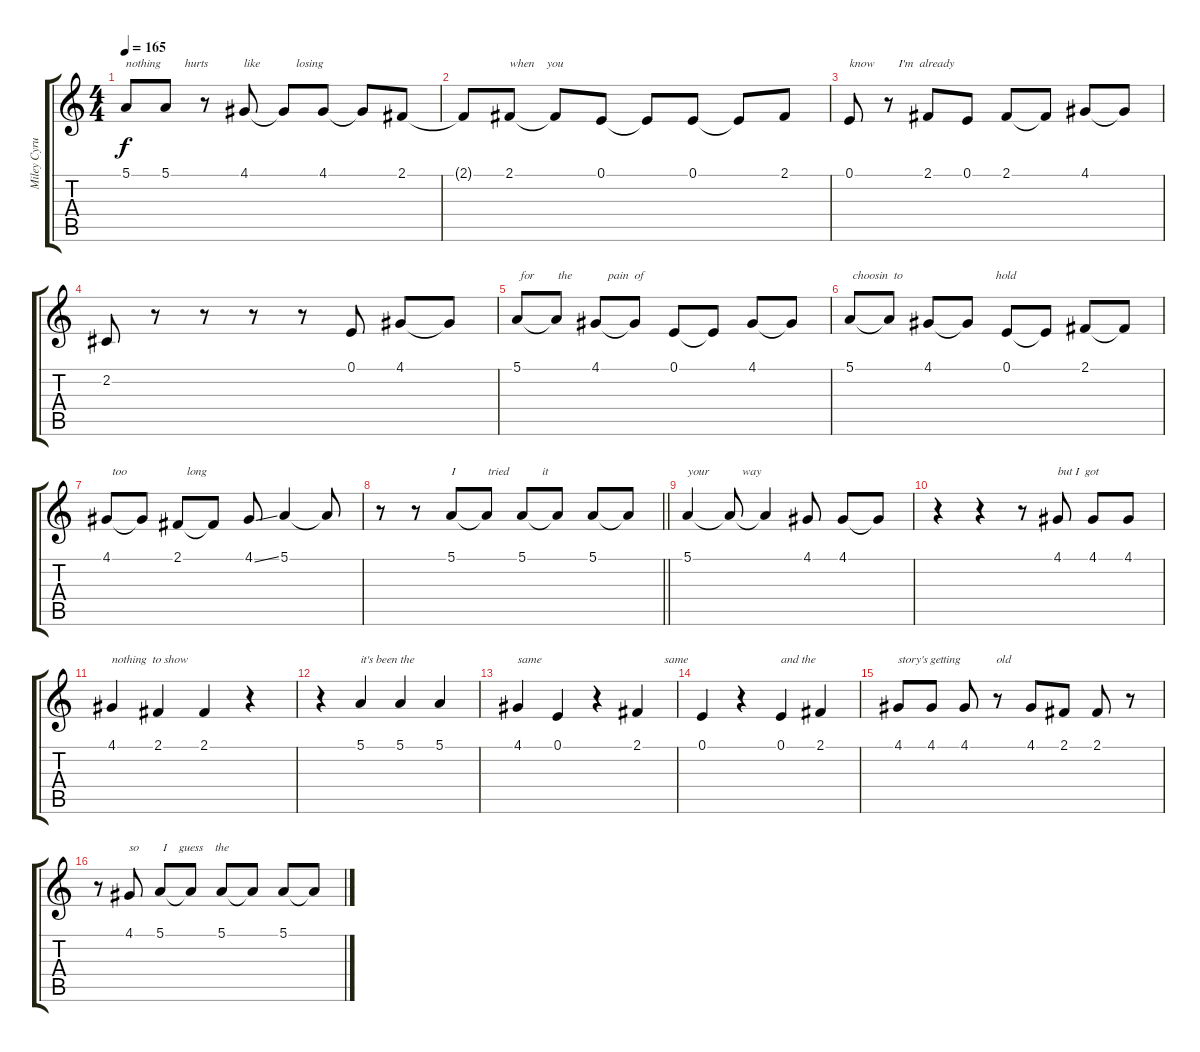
\track ("Miley Cyrus" "Miley Cyru") {instrument cello}
\staff {score tabs}
\tuning (E4 B3 G3 D3 A2 E2) {hide}
\ts (4 4)
\section ("" "")
\tempo 165
\clef g2
\ks c
5.1.8{txt "nothing        hurts            like            losing" dy f} 5.1.8 r.8 4.1.8 4.1{t}.8 4.1.8 4.1{t}.8 2.1.8 |
2.1{t}.8 2.1.8{txt "when    you       "} 2.1{t}.8 0.1.8 0.1{t}.8 0.1.8 0.1{t}.8 2.1.8 |
0.1.8{txt "know        I'm  already"} r.8 2.1.8 0.1.8 2.1.8 2.1{t}.8 4.1.8 4.1{t}.8 |
2.2.8{txt ""} r.8 r.8 r.8 r.8 0.1.8 4.1.8 4.1{t}.8 |
5.1.8{txt " for        the            pain  of"} 5.1{t}.8 4.1.8 4.1{t}.8 0.1.8 0.1{t}.8 4.1.8 4.1{t}.8 |
5.1.8{txt " choosin  to                               hold"} 5.1{t}.8 4.1.8 4.1{t}.8 0.1.8 0.1{t}.8 2.1.8 2.1{t}.8 |
4.1.8{txt "  too                    long"} 4.1{t}.8 2.1.8 2.1{t}.8 4.1{ss}.8 5.1.4 5.1{t}.8 |
\barLineRight lightlight
r.8 r.8 5.1.8{txt "I           tried           it"} 5.1{t}.8 5.1.8 5.1{t}.8 5.1.8 5.1{t}.8 |
\section ("" "")
5.1.4{txt "your           way"} 5.1{t}.8 5.1{t}.4 4.1.8 4.1.8 4.1{t}.8 |
r.4 r.4 r.8 4.1.8{txt "but I  got "} 4.1.8 4.1.8 |
4.1.4{txt "nothing  to show"} 2.1.4 2.1.4 r.4 |
r.4 5.1.4{txt "it's been the "} 5.1.4 5.1.4 |
4.1.4{txt "same                                         same"} 0.1.4 r.4 2.1.4 |
0.1.4 r.4 0.1.4{txt "and the"} 2.1.4 |
4.1.8{txt "story's getting            old "} 4.1.8 4.1.8 r.8 4.1.8 2.1.8 2.1.8 r.8 |
r.8 4.1.8{txt "so        I    guess    the "} 5.1.8 5.1{t}.8 5.1.8 5.1{t}.8 5.1.8 5.1{t}.8
